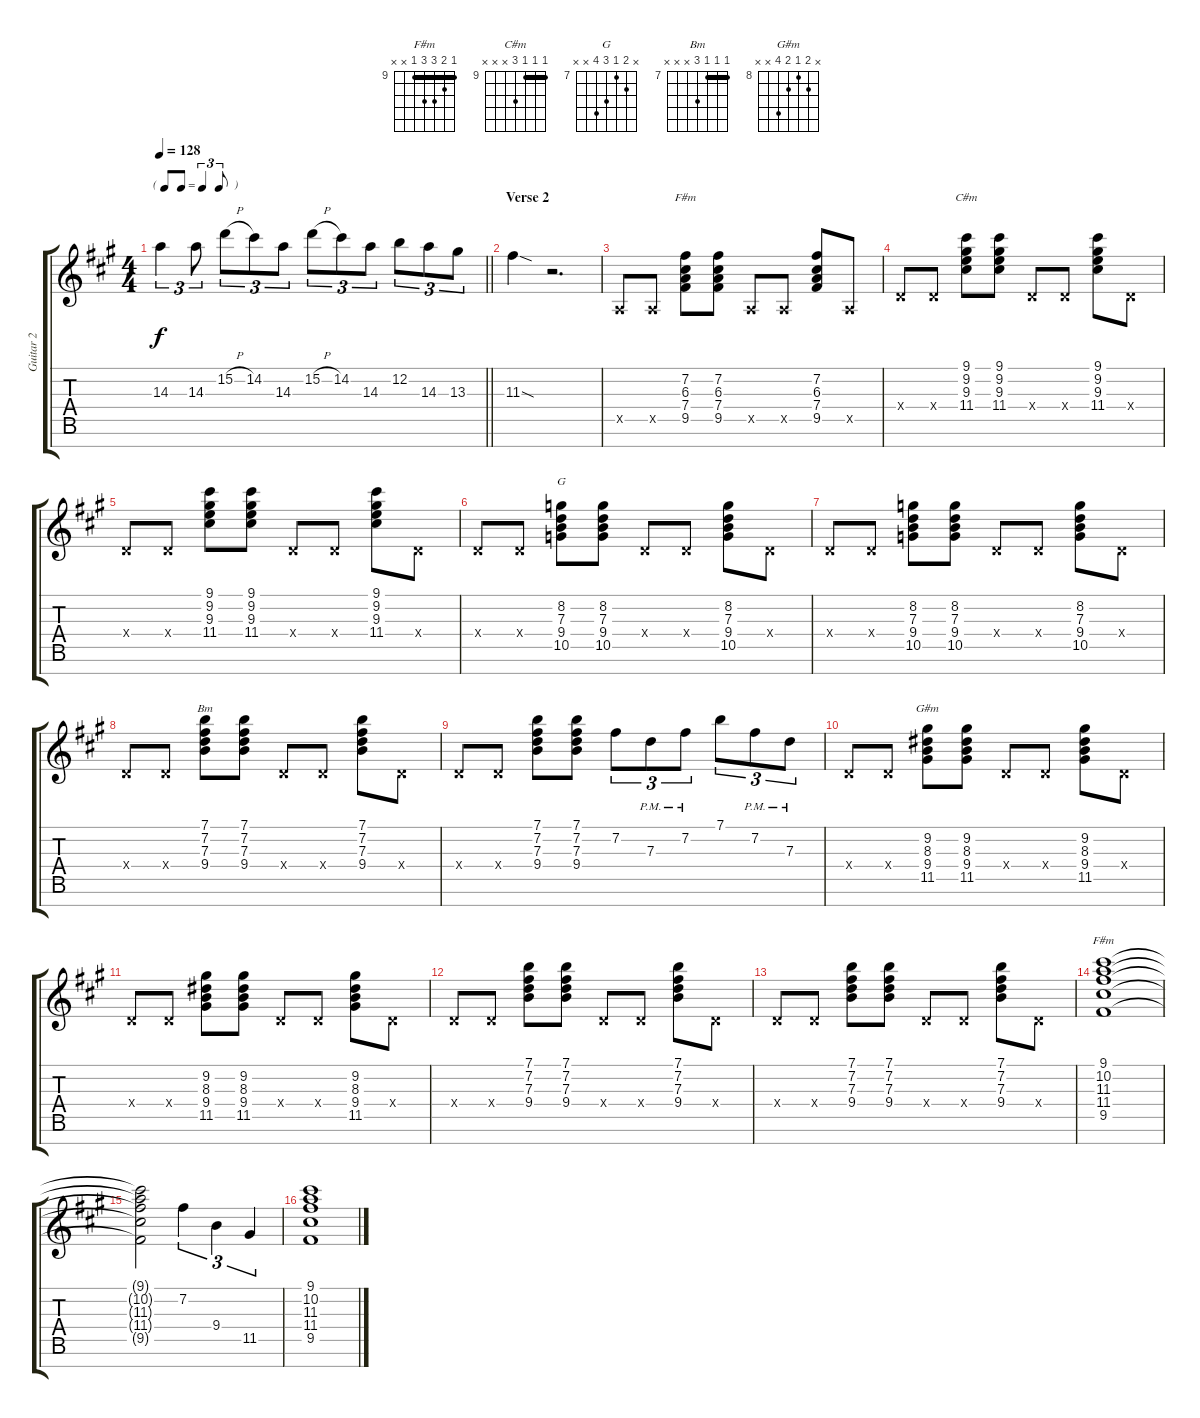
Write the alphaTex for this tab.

\track ("Guitar 2" "Guitar 2") {instrument distortionguitar}
\staff {score tabs}
\tuning (E4 B3 G3 D3 A2 E2 B1) {hide}
\chord ("F#m" x 7 6 7 9 x x) {firstfret 6}
\chord ("C#m" 9 9 9 11 x x x) {firstfret 9 barre 9}
\chord ("G" x 8 7 9 10 x x) {firstfret 7}
\chord ("Bm" 7 7 7 9 x x x) {firstfret 7 barre 7}
\chord ("G#m" x 9 8 9 11 x x) {firstfret 8}
\chord ("F#m" 9 10 11 11 9 x x) {firstfret 9 barre 9}
\ts (4 4)
\tf triplet8th
\tempo 128
\clef g2
\barLineRight lightlight
\ks a
14.3{t}.4{tu (3 2) dy f} 14.3.8{tu (3 2)} 15.2{h}.8{tu (3 2)} 14.2.8{tu (3 2)} 14.3.8{tu (3 2)} 15.2{h}.8{tu (3 2)} 14.2.8{tu (3 2)} 14.3.8{tu (3 2)} 12.2.8{tu (3 2)} 14.3.8{tu (3 2)} 13.3.8{tu (3 2)} |
\section ("" "Verse 2")
11.3{sod}.4 r.2{d} |
0.5{x}.8{instrument electricguitarclean} 0.5{x}.8 (7.2 6.3 7.4 9.5).8{ch "F#m"} (7.2 6.3 7.4 9.5).8 0.5{x}.8 0.5{x}.8 (7.2 6.3 7.4 9.5).8 0.5{x}.8 |
0.4{x}.8 0.4{x}.8 (9.1 9.2 9.3 11.4).8{ch "C#m"} (9.1 9.2 9.3 11.4).8 0.4{x}.8 0.4{x}.8 (9.1 9.2 9.3 11.4).8 0.4{x}.8 |
0.4{x}.8 0.4{x}.8 (9.1 9.2 9.3 11.4).8 (9.1 9.2 9.3 11.4).8 0.4{x}.8 0.4{x}.8 (9.1 9.2 9.3 11.4).8 0.4{x}.8 |
0.4{x}.8 0.4{x}.8 (8.2 7.3 9.4 10.5).8{ch "G"} (8.2 7.3 9.4 10.5).8 0.4{x}.8 0.4{x}.8 (8.2 7.3 9.4 10.5).8 0.4{x}.8 |
0.4{x}.8 0.4{x}.8 (8.2 7.3 9.4 10.5).8 (8.2 7.3 9.4 10.5).8 0.4{x}.8 0.4{x}.8 (8.2 7.3 9.4 10.5).8 0.4{x}.8 |
0.4{x}.8 0.4{x}.8 (7.1 7.2 7.3 9.4).8{ch "Bm"} (7.1 7.2 7.3 9.4).8 0.4{x}.8 0.4{x}.8 (7.1 7.2 7.3 9.4).8 0.4{x}.8 |
0.4{x}.8 0.4{x}.8 (7.1 7.2 7.3 9.4).8 (7.1 7.2 7.3 9.4).8 7.2.8{tu (3 2)} 7.3{pm}.8{tu (3 2)} 7.2{pm}.8{tu (3 2)} 7.1.8{tu (3 2)} 7.2{pm}.8{tu (3 2)} 7.3{pm}.8{tu (3 2)} |
0.4{x}.8 0.4{x}.8 (9.2 8.3 9.4 11.5).8{ch "G#m"} (9.2 8.3 9.4 11.5).8 0.4{x}.8 0.4{x}.8 (9.2 8.3 9.4 11.5).8 0.4{x}.8 |
0.4{x}.8 0.4{x}.8 (9.2 8.3 9.4 11.5).8 (9.2 8.3 9.4 11.5).8 0.4{x}.8 0.4{x}.8 (9.2 8.3 9.4 11.5).8 0.4{x}.8 |
0.4{x}.8 0.4{x}.8 (7.1 7.2 7.3 9.4).8 (7.1 7.2 7.3 9.4).8 0.4{x}.8 0.4{x}.8 (7.1 7.2 7.3 9.4).8 0.4{x}.8 |
0.4{x}.8 0.4{x}.8 (7.1 7.2 7.3 9.4).8 (7.1 7.2 7.3 9.4).8 0.4{x}.8 0.4{x}.8 (7.1 7.2 7.3 9.4).8 0.4{x}.8 |
(9.1 10.2 11.3 11.4 9.5).1{ch "F#m"} |
(9.1{t} 10.2{t} 11.3{t} 11.4{t} 9.5{t}).2 7.2.4{tu (3 2)} 9.4.4{tu (3 2)} 11.5.4{tu (3 2)} |
(9.1 10.2 11.3 11.4 9.5).1
